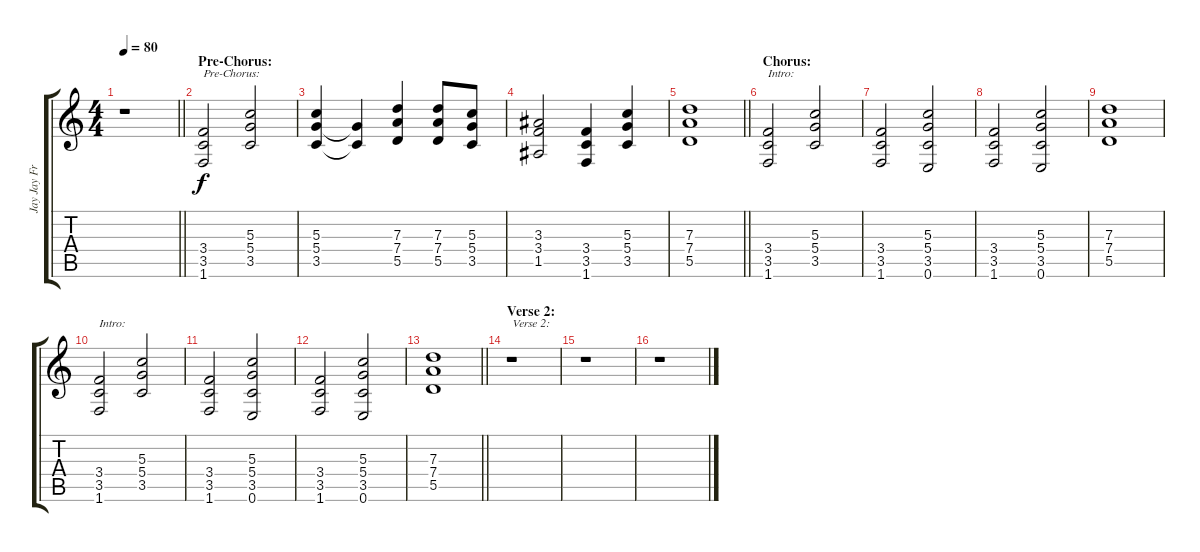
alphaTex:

\track ("Jay Jay French" "Jay Jay Fr") {instrument distortionguitar}
\staff {score tabs}
\tuning (E4 B3 G3 D3 A2 E2) {hide}
\ts (4 4)
\tempo 80
\clef g2
\barLineRight lightlight
\ks c
r.1{dy f} |
\section ("" "Pre-Chorus:")
(3.4 3.5 1.6).2{txt "Pre-Chorus:"} (5.3 5.4 3.5).2 |
(5.3 5.4 3.5).4 (5.4{t} 3.5{t}).4 (7.3 7.4 5.5).4 (7.3 7.4 5.5).8 (5.3 5.4 3.5).8 |
(3.3 3.4 1.5).2 (3.4 3.5 1.6).4 (5.3 5.4 3.5).4 |
\barLineRight lightlight
(7.3 7.4 5.5).1 |
\section ("" "Chorus:")
(3.4 3.5 1.6).2{txt "Intro:"} (5.3 5.4 3.5).2 |
(3.4 3.5 1.6).2 (5.3 5.4 3.5 0.6).2 |
(3.4 3.5 1.6).2 (5.3 5.4 3.5 0.6).2 |
(7.3 7.4 5.5).1 |
(3.4 3.5 1.6).2{txt "Intro:"} (5.3 5.4 3.5).2 |
(3.4 3.5 1.6).2 (5.3 5.4 3.5 0.6).2 |
(3.4 3.5 1.6).2 (5.3 5.4 3.5 0.6).2 |
\barLineRight lightlight
(7.3 7.4 5.5).1 |
\section ("" "Verse 2:")
r.1{txt "Verse 2:"} |
r.1 |
r.1
